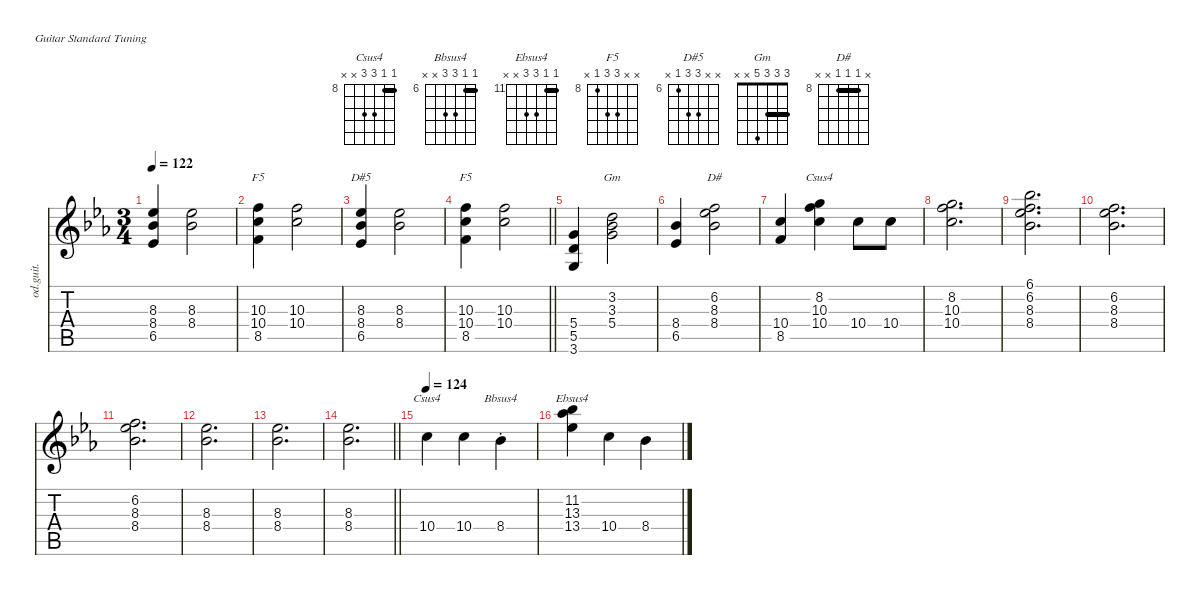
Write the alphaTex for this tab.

\defaultSystemsLayout 4
\hideDynamics
\bracketExtendMode nobrackets
\otherSystemsTrackNameOrientation horizontal
\track ("Electric Guitar 2" "od.guit.") {defaultSystemsLayout 8 instrument overdrivenguitar}
\staff {score tabs}
\tuning (E4 B3 G3 D3 A2 E2)
\chord ("Csus4" 8 8 10 10 x x) {firstfret 8 barre 8}
\chord ("Bbsus4" 6 6 8 8 x x) {firstfret 6 barre 6}
\chord ("Ebsus4" 11 11 13 13 x x) {firstfret 11 barre 11}
\chord ("F5" x x 10 10 8 x) {firstfret 8}
\chord ("D#5" x x 8 8 6 x) {firstfret 6}
\chord ("Gm" 3 3 3 5 x x) {barre (3 3)}
\chord ("D#" x 8 8 8 x x) {firstfret 8 barre (8 8)}
\ts (3 4)
\tempo 122
\clef g2
\ks eb
(8.3{acc b} 8.4{acc b} 6.5{acc b}).4{dy pp beam Up} (8.3{acc b} 8.4{acc b}).2{beam Down} |
(10.3{acc forcenatural} 10.4{acc forcenatural} 8.5{acc forcenatural}).4{ch "F5" beam Down} (10.3{acc forcenatural} 10.4{acc forcenatural}).2{beam Down} |
(8.3{acc b} 8.4{acc b} 6.5{acc b}).4{ch "D#5" beam Up} (8.3{acc b} 8.4{acc b}).2{beam Down} |
\barLineRight lightlight
(10.3{acc forcenatural} 10.4{acc forcenatural} 8.5{acc forcenatural}).4{ch "F5" beam Down} (10.3{acc forcenatural} 10.4{acc forcenatural}).2{beam Down} |
(5.4{acc forcenatural} 5.5{acc forcenatural} 3.6{acc forcenatural}).4{dy p beam Up} (3.2{acc forcenatural} 3.3{acc b} 5.4{acc forcenatural}).2{ch "Gm" beam Down} |
(8.4{acc b} 6.5{acc b}).4{beam Up} (6.2{acc forcenatural} 8.3{acc b} 8.4{acc b}).2{ch "D#" beam Down} |
(10.4{acc forcenatural} 8.5{acc forcenatural}).4{beam Up} (8.2{acc forcenatural} 10.3{acc forcenatural} 10.4{acc forcenatural}).4{ch "Csus4" beam Down} 10.4{acc forcenatural}.8{dy pp beam Down} 10.4{acc forcenatural}.8{beam Down} |
(8.2{acc forcenatural} 10.3{acc forcenatural} 10.4{acc forcenatural}).2{d beam Down} |
(6.1{acc b} 6.2{acc forcenatural} 8.3{acc b} 8.4{acc b}).2{d dy p beam Down} |
(6.2{acc forcenatural} 8.3{acc b} 8.4{acc b}).2{d beam Down} |
(6.2{acc forcenatural} 8.3{acc b} 8.4{acc b}).2{d beam Down} |
(8.3{acc b} 8.4{acc b}).2{d beam Down} |
(8.3{acc b} 8.4{acc b}).2{d beam Down} |
\barLineRight lightlight
(8.3{acc b} 8.4{acc b}).2{d beam Down} |
\tempo 124
10.4{acc forcenatural}.4{ch "Csus4" dy f beam Down} 10.4{acc forcenatural}.4{beam Down} 8.4{st acc b}.4{ch "Bbsus4" beam Down} |
(11.2{acc b} 13.3{acc b} 13.4{acc b}).4{ch "Ebsus4" beam Down} 10.4{acc forcenatural}.4{dy pp beam Down} 8.4{acc b}.4{beam Down}
